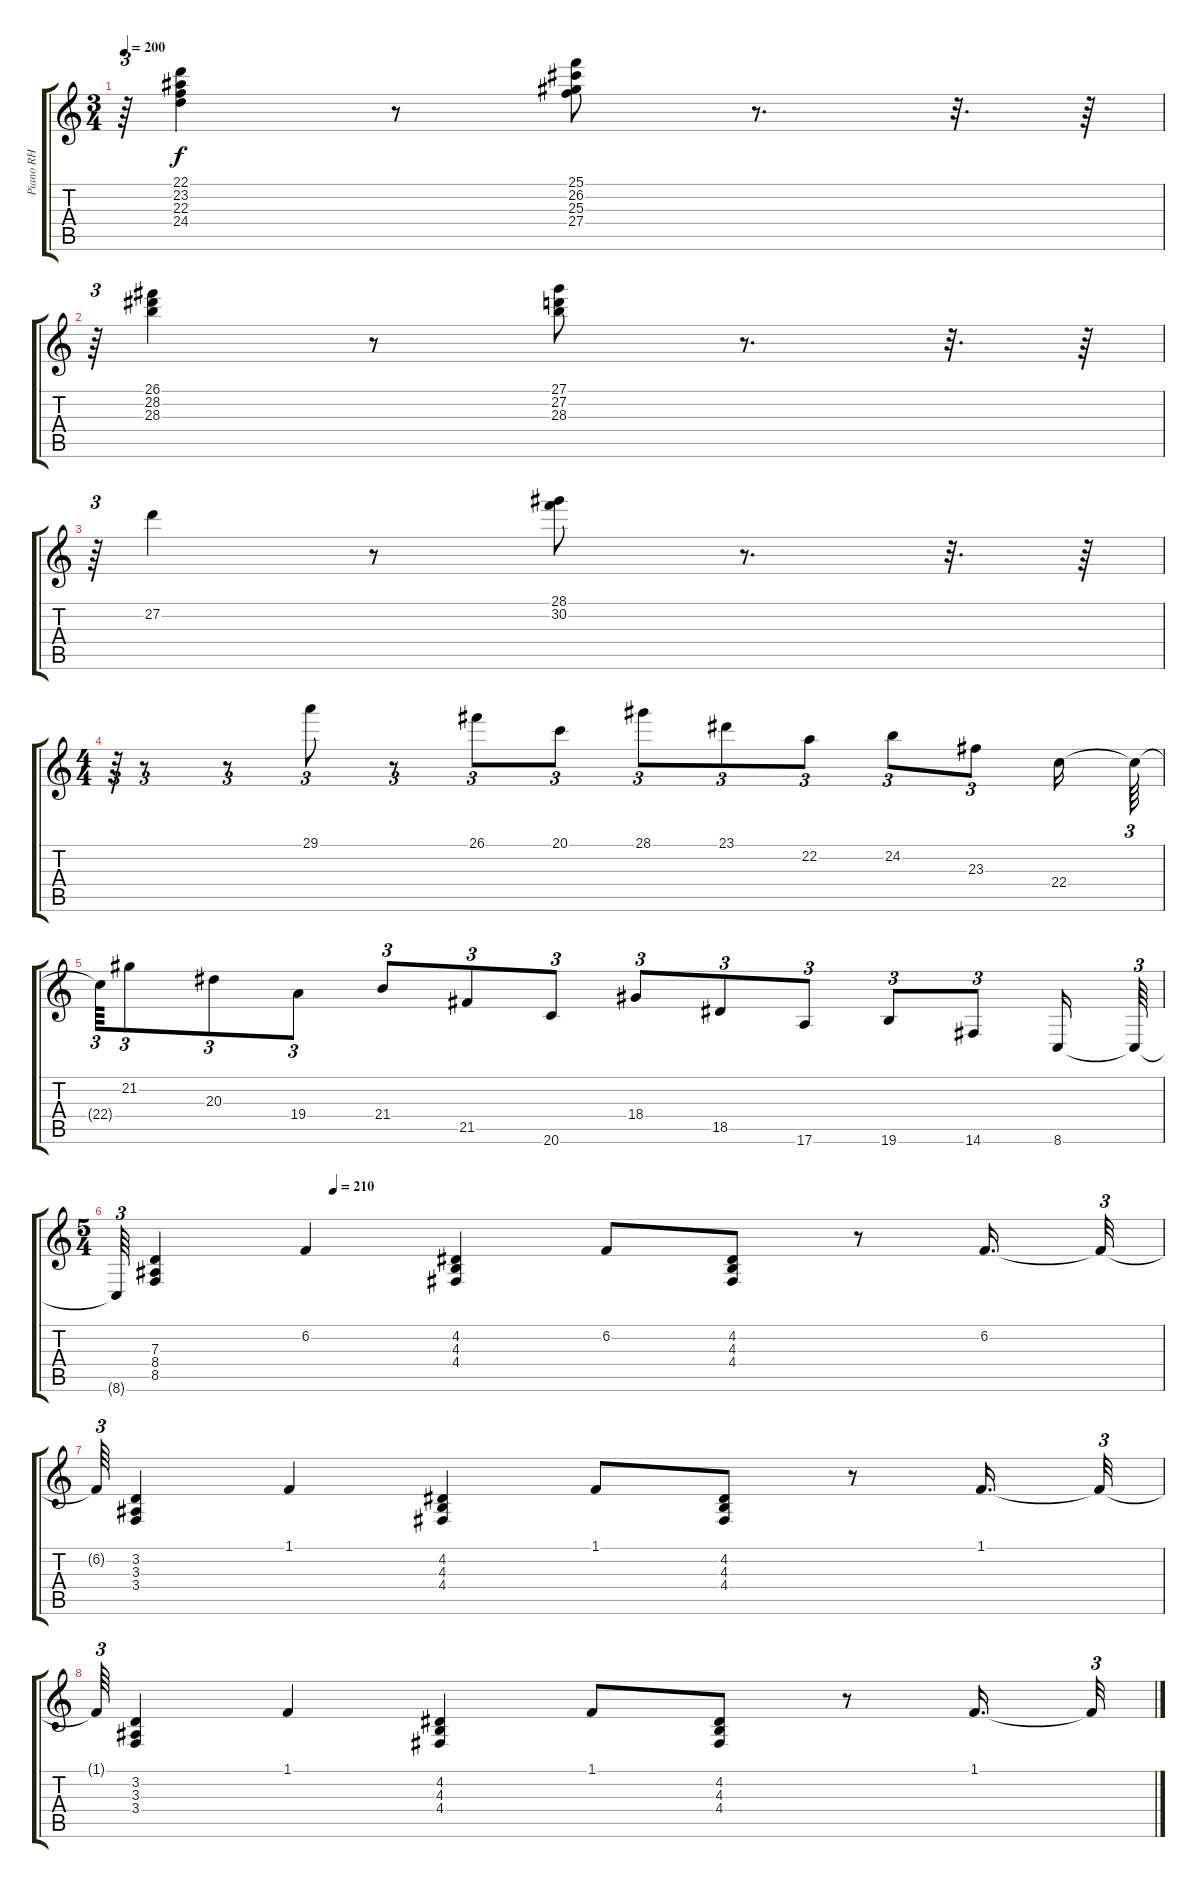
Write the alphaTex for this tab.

\track ("Piano RH" "Piano RH") {instrument acousticgrandpiano}
\staff {score tabs}
\tuning (E4 B3 G3 D3 A2 E2) {hide}
\ts (3 4)
\tempo 200
\clef g2
\ks c
r.64{tu (3 2) dy f} (22.1 23.2 22.3 24.4).4 r.8 (25.1 26.2 25.3 27.4).8 r.8{d} r.32{d} r.64 |
r.64{tu (3 2)} (26.1 28.2 28.3).4 r.8 (27.1 27.2 28.3).8 r.8{d} r.32{d} r.64 |
r.64{tu (3 2)} 27.2.4 r.8 (28.1 30.2).8 r.8{d} r.32{d} r.64 |
\ts (4 4)
r.64{tu (3 2)} r.8{tu (3 2)} r.8{tu (3 2)} 29.1.8{tu (3 2)} r.8{tu (3 2)} 26.1.8{tu (3 2)} 20.1.8{tu (3 2)} 28.1.8{tu (3 2)} 23.1.8{tu (3 2)} 22.2.8{tu (3 2)} 24.2.8{tu (3 2)} 23.3.8{tu (3 2)} 22.4.16 22.4{t}.64{tu (3 2)} |
22.4{t}.64{tu (3 2)} 21.2.8{tu (3 2)} 20.3.8{tu (3 2)} 19.4.8{tu (3 2)} 21.4.8{tu (3 2)} 21.5.8{tu (3 2)} 20.6.8{tu (3 2)} 18.4.8{tu (3 2)} 18.5.8{tu (3 2)} 17.6.8{tu (3 2)} 19.6.8{tu (3 2)} 14.6.8{tu (3 2)} 8.6.16 8.6{t}.64{tu (3 2)} |
\ts (5 4)
\tempo (210 0.20833333333333334)
8.6{t}.64{tu (3 2)} (7.3 8.4 8.5).4 6.2.4 (4.2 4.3 4.4).4 6.2.8 (4.2 4.3 4.4).8 r.8 6.2.16{d} 6.2{t}.32{tu (3 2)} |
6.2{t}.64{tu (3 2)} (3.2 3.3 3.4).4 1.1.4 (4.2 4.3 4.4).4 1.1.8 (4.2 4.3 4.4).8 r.8 1.1.16{d} 1.1{t}.32{tu (3 2)} |
1.1{t}.64{tu (3 2)} (3.2 3.3 3.4).4 1.1.4 (4.2 4.3 4.4).4 1.1.8 (4.2 4.3 4.4).8 r.8 1.1.16{d} 1.1{t}.32{tu (3 2)}
